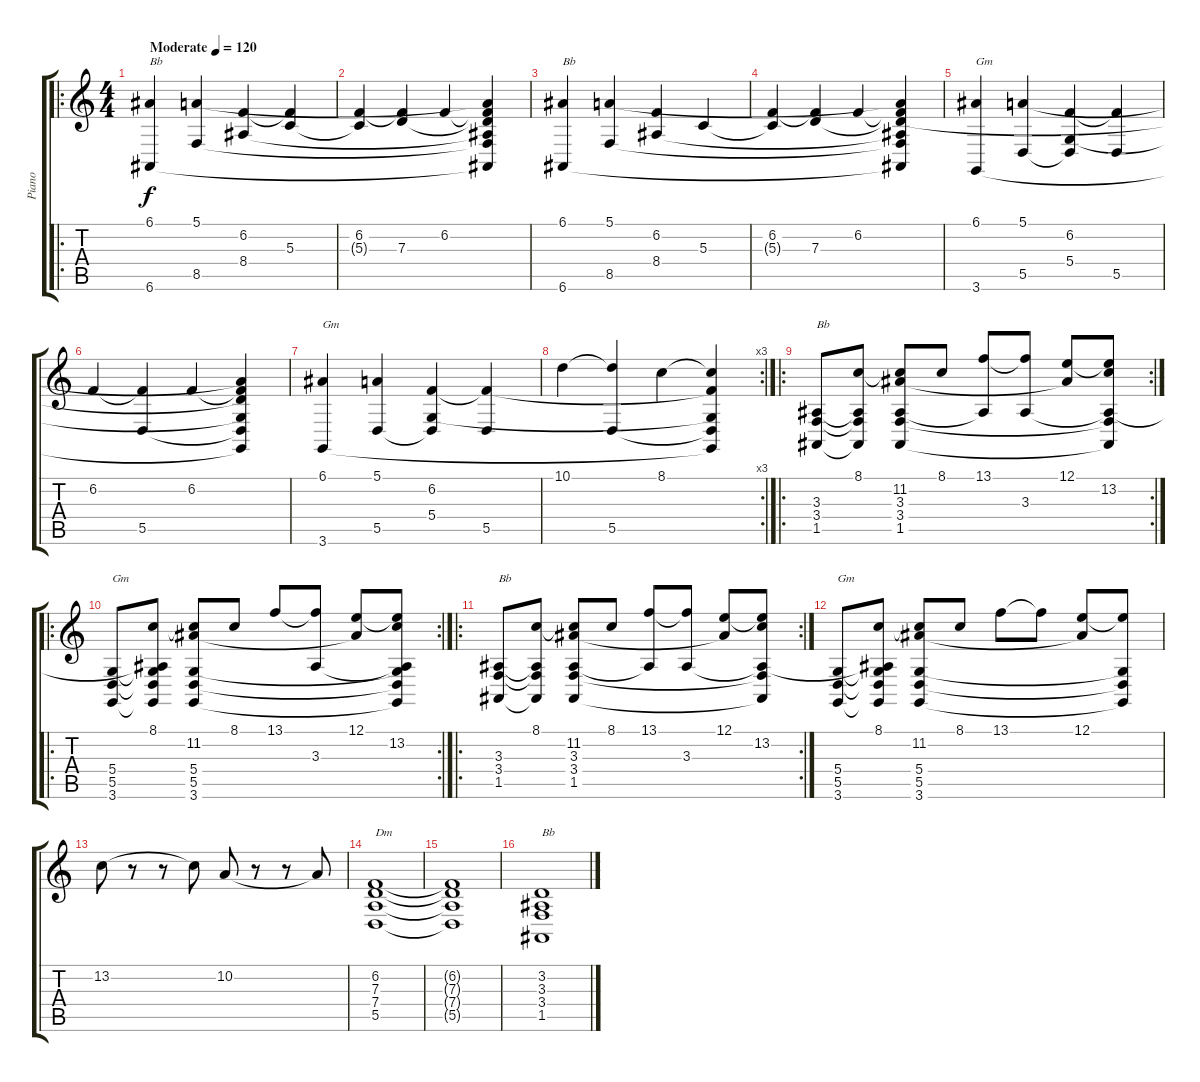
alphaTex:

\track ("Piano" "Piano") {instrument acousticgrandpiano}
\staff {score tabs}
\tuning (E4 B3 G3 D3 A2 E2) {hide}
\ro
\ts (4 4)
\tempo (120 "Moderate")
\clef g2
\ks c
(6.1 6.6).4{txt "Bb" dy f instrument acousticgrandpiano} (5.1 8.5).4 (6.2 8.4).4 (6.2{t} 5.3).4 |
(6.2 5.3{t}).4 (6.2{t} 7.3).4 6.2.4 (5.1{t} 6.2{t} 7.3{t} 8.4{t} 8.5{t} 6.6{t}).4 |
(6.1 6.6).4{txt "Bb"} (5.1 8.5).4 (6.2 8.4).4 5.3.4 |
(6.2 5.3{t}).4 (6.2{t} 7.3).4 6.2.4 (5.1{t} 6.2{t} 7.3{t} 8.4{t} 8.5{t} 6.6{t}).4 |
(6.1 3.6).4{txt "Gm"} (5.1 5.5).4 (6.2 5.4 5.5{t}).4 (6.2{t} 5.5).4 |
6.2.4 (6.2{t} 5.5).4 6.2.4 (5.1{t} 6.2{t} 7.3{t} 5.4{t} 5.5{t} 3.6{t}).4 |
(6.1 3.6).4{txt "Gm"} (5.1 5.5).4 (6.2 5.4 5.5{t}).4 (6.2{t} 5.5).4 |
\rc 3
10.1.4 (10.1{t} 5.5).4 8.1.4 (8.1{t} 6.2{t} 5.4{t} 5.5{t} 3.6{t}).4 |
\ro
\rc 2
(3.3 3.4 1.5).8{txt "Bb"} (8.1 3.3{t} 3.4{t} 1.5{t}).8 (8.1{t} 11.2 3.3 3.4 1.5).8 8.1.8 (13.1 3.3{t}).8 (13.1{t} 3.3).8 (12.1 11.2{t}).8 (12.1{t} 13.2 3.3{t} 3.4{t} 1.5{t}).8 |
\ro
\rc 2
(5.4 5.5 3.6).8{txt "Gm"} (8.1 3.3{t} 5.4{t} 5.5{t} 3.6{t}).8 (8.1{t} 11.2 5.4 5.5 3.6).8 8.1.8 13.1.8 (13.1{t} 3.3).8 (12.1 11.2{t}).8 (12.1{t} 13.2 3.3{t} 5.4{t} 5.5{t} 3.6{t}).8 |
\ro
\rc 2
(3.3 3.4 1.5).8{txt "Bb"} (8.1 3.3{t} 3.4{t} 1.5{t}).8 (8.1{t} 11.2 3.3 3.4 1.5).8 8.1.8 (13.1 3.3{t}).8 (13.1{t} 3.3).8 (12.1 11.2{t}).8 (12.1{t} 13.2 3.3{t} 3.4{t} 1.5{t}).8 |
(5.4 5.5 3.6).8{txt "Gm"} (8.1 3.3{t} 5.4{t} 5.5{t} 3.6{t}).8 (8.1{t} 11.2 5.4 5.5 3.6).8 8.1.8 13.1.8 13.1{t}.8 (12.1 11.2{t}).8 (12.1{t} 5.4{t} 5.5{t} 3.6{t}).8 |
13.2.8 r.8 r.8 13.2{t}.8 10.2.8 r.8 r.8 10.2{t}.8 |
(6.2 7.3 7.4 5.5).1{txt "Dm"} |
(6.2{t} 7.3{t} 7.4{t} 5.5{t}).1 |
(3.2 3.3 3.4 1.5).1{txt "Bb"}
